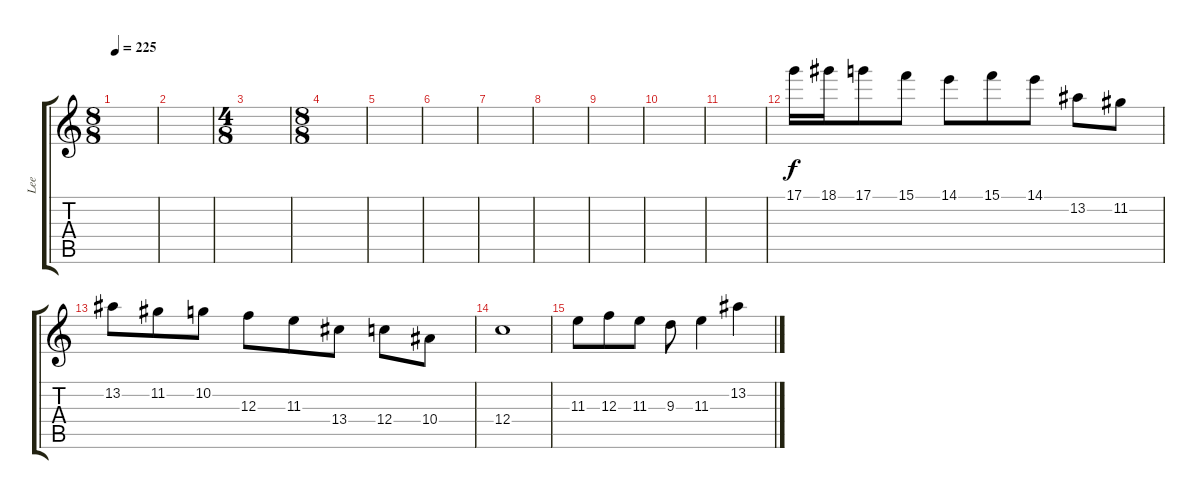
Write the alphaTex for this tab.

\track ("Lee" "Lee") {instrument overdrivenguitar}
\staff {score tabs}
\tuning (D4 A3 F3 C3 G2 C2) {hide}
\ts (8 8)
\tempo 225
\clef g2
\ks c
|
|
\ts (4 8)
|
\ts (8 8)
|
|
|
|
|
|
|
|
17.1.16{balance 8} 18.1.16{beam merge} 17.1.8 15.1.8 14.1.8 15.1.8 14.1.8 13.2.8 11.2.8 |
13.2.8 11.2.8 10.2.8 12.3.8 11.3.8 13.4.8 12.4.8 10.4.8 |
12.4.1 |
11.3.8 12.3.8 11.3.8 9.3.8 11.3.4 13.2.4
